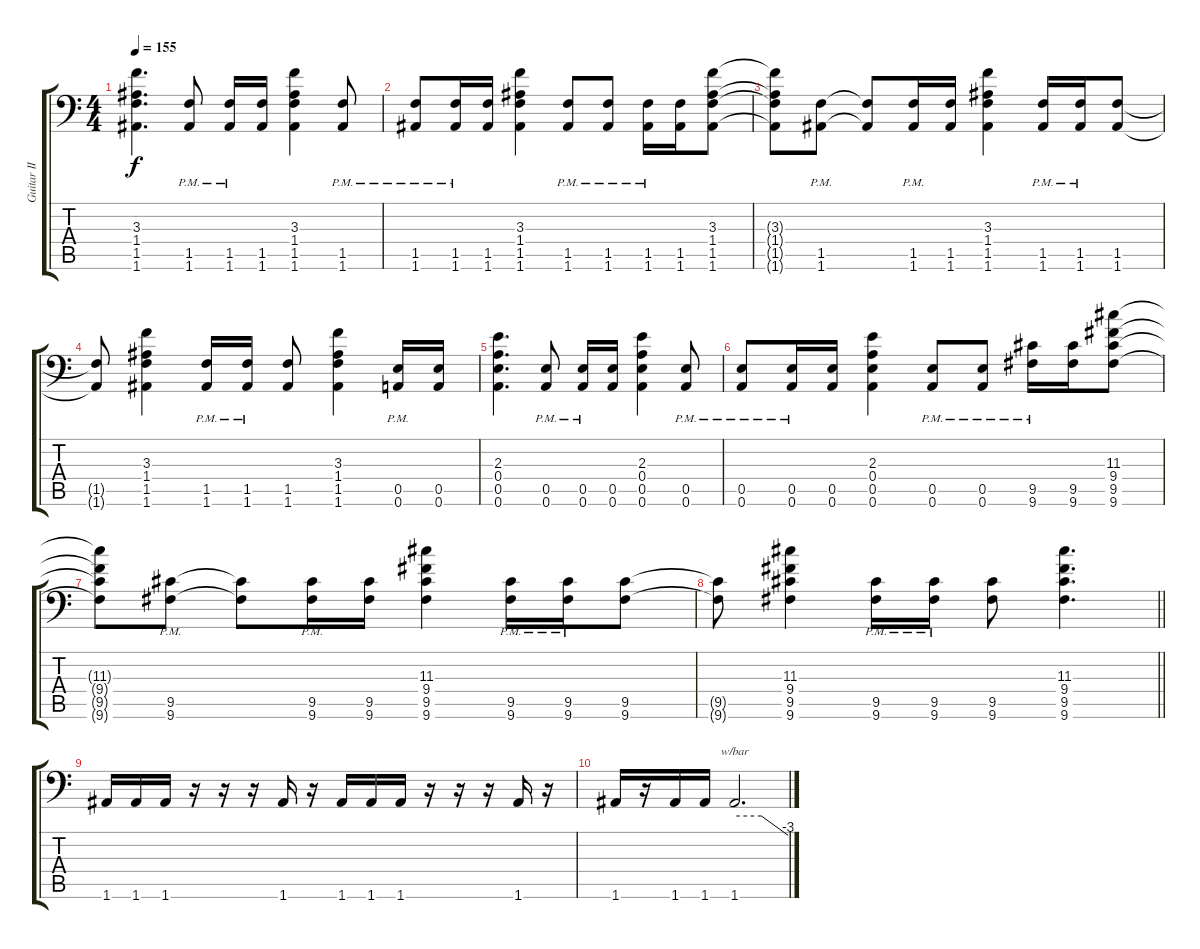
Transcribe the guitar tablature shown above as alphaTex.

\track ("Guitar II" "Guitar II") {instrument overdrivenguitar}
\staff {score tabs}
\tuning (B3 Gb3 D3 A2 E2 A1) {hide}
\ts (4 4)
\tempo 155
\clef f4
\ks c
(3.3 1.4 1.5 1.6).4{d dy f} (1.5{pm} 1.6{pm}).8 (1.5{pm} 1.6{pm}).16 (1.5 1.6).16 (3.3 1.4 1.5 1.6).4 (1.5{pm} 1.6{pm}).8 |
(1.5{pm} 1.6{pm}).8 (1.5{pm} 1.6{pm}).16 (1.5 1.6).16 (3.3 1.4 1.5 1.6).4 (1.5{pm} 1.6{pm}).8 (1.5{pm} 1.6{pm}).8 (1.5{pm} 1.6{pm}).16 (1.5 1.6).16 (3.3 1.4 1.5 1.6).8 |
(3.3{t} 1.4{t} 1.5{t} 1.6{t}).8 (1.5{pm} 1.6{pm}).8 (1.5{t} 1.6{t}).8 (1.5{pm} 1.6{pm}).16 (1.5 1.6).16 (3.3 1.4 1.5 1.6).4 (1.5{pm} 1.6{pm}).16 (1.5{pm} 1.6{pm}).16 (1.5 1.6).8 |
(1.5{t} 1.6{t}).8 (3.3 1.4 1.5 1.6).4 (1.5{pm} 1.6).16 (1.5{pm} 1.6{pm}).16 (1.5 1.6).8 (3.3 1.4 1.5 1.6).4 (0.5{pm} 0.6{pm}).16 (0.5 0.6).16 |
(2.3 0.4 0.5 0.6).4{d} (0.5{pm} 0.6{pm}).8 (0.5{pm} 0.6{pm}).16 (0.5 0.6).16 (2.3 0.4 0.5 0.6).4 (0.5{pm} 0.6{pm}).8 |
(0.5{pm} 0.6{pm}).8 (0.5{pm} 0.6{pm}).16 (0.5 0.6).16 (2.3 0.4 0.5 0.6).4 (0.5{pm} 0.6{pm}).8 (0.5{pm} 0.6{pm}).8 (9.5{pm} 9.6{pm}).16 (9.5 9.6).16 (11.3 9.4 9.5 9.6).8 |
(11.3{t} 9.4{t} 9.5{t} 9.6{t}).8 (9.5{pm} 9.6{pm}).8 (9.5{t} 9.6{t}).8 (9.5{pm} 9.6{pm}).16 (9.5 9.6).16 (11.3 9.4 9.5 9.6).4 (9.5{pm} 9.6{pm}).16 (9.5{pm} 9.6{pm}).16 (9.5 9.6).8 |
\barLineRight lightlight
(9.5{t} 9.6{t}).8 (11.3 9.4 9.5 9.6).4 (9.5{pm} 9.6).16 (9.5{pm} 9.6{pm}).16 (9.5 9.6).8 (11.3 9.4 9.5 9.6).4{d} |
1.6.16 1.6.16 1.6.16 r.16 r.16 r.16 1.6.16 r.16 1.6.16 1.6.16 1.6.16 r.16 r.16 r.16 1.6.16 r.16 |
1.6.16 r.16 1.6.16 1.6.16 1.6.2{d tbe (custom default 0 0 30 0 60 -12)}
